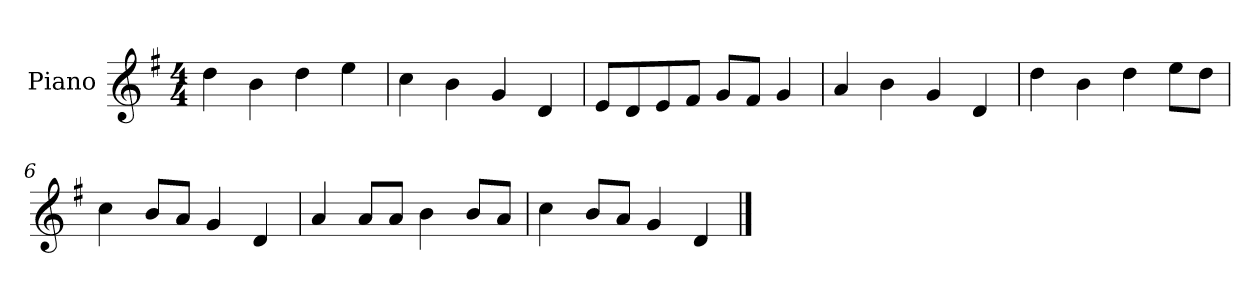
**kern
*part1
*staff1
*I"Piano
*I'P-no
*clefG2
*k[f#]
*M4/4
*MM90
=1
4dd\
4b\
4dd\
4ee\
=2
4cc\
4b\
4g/
4d/
=3
8e/L
8d/
8e/
8f#/J
8g/L
8f#/J
4g/
=4
4a/
4b\
4g/
4d/
=5
4dd\
4b\
4dd\
8ee\L
8dd\J
=6
4cc\
8b/L
8a/J
4g/
4d/
=7
4a/
8a/L
8a/J
4b\
8b/L
8a/J
!!LO:LB:g=z
=8
4cc\
8b/L
8a/J
4g/
4d/
==
*-
